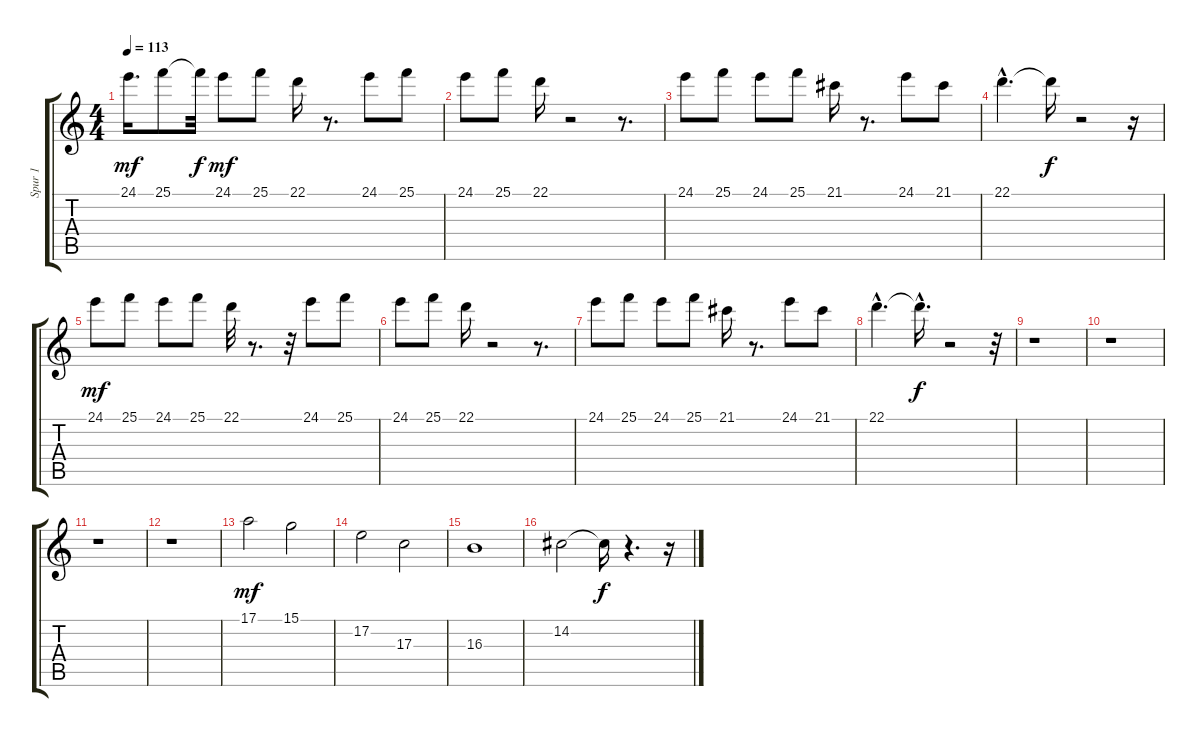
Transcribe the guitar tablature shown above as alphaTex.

\track ("Spur 1" "Spur 1") {instrument flute}
\staff {score tabs}
\tuning (E4 B3 G3 D3 A2 E2) {hide}
\ts (4 4)
\tempo 113
\clef g2
\ks c
24.1.16{d dy mf instrument flute} 25.1.8 25.1{t}.32{dy f} 24.1.8{dy mf} 25.1.8 22.1.16 r.8{d} 24.1.8 25.1.8 |
24.1.8 25.1.8 22.1.16 r.2 r.8{d} |
24.1.8 25.1.8 24.1.8 25.1.8 21.1.16 r.8{d} 24.1.8 21.1.8 |
22.1{hac}.4{d} 22.1{t}.16{dy f} r.2 r.16 |
24.1.8{dy mf} 25.1.8 24.1.8 25.1.8 22.1.32 r.8{d} r.32 24.1.8 25.1.8 |
24.1.8 25.1.8 22.1.16 r.2 r.8{d} |
24.1.8 25.1.8 24.1.8 25.1.8 21.1.16 r.8{d} 24.1.8 21.1.8 |
22.1{hac}.4{d} 22.1{hac t}.16{d dy f} r.2 r.32 |
r.1 |
r.1 |
r.1 |
r.1 |
17.1.2{dy mf} 15.1.2 |
17.2.2 17.3.2 |
16.3.1 |
14.2.2 14.2{t}.16{dy f} r.4{d} r.16
